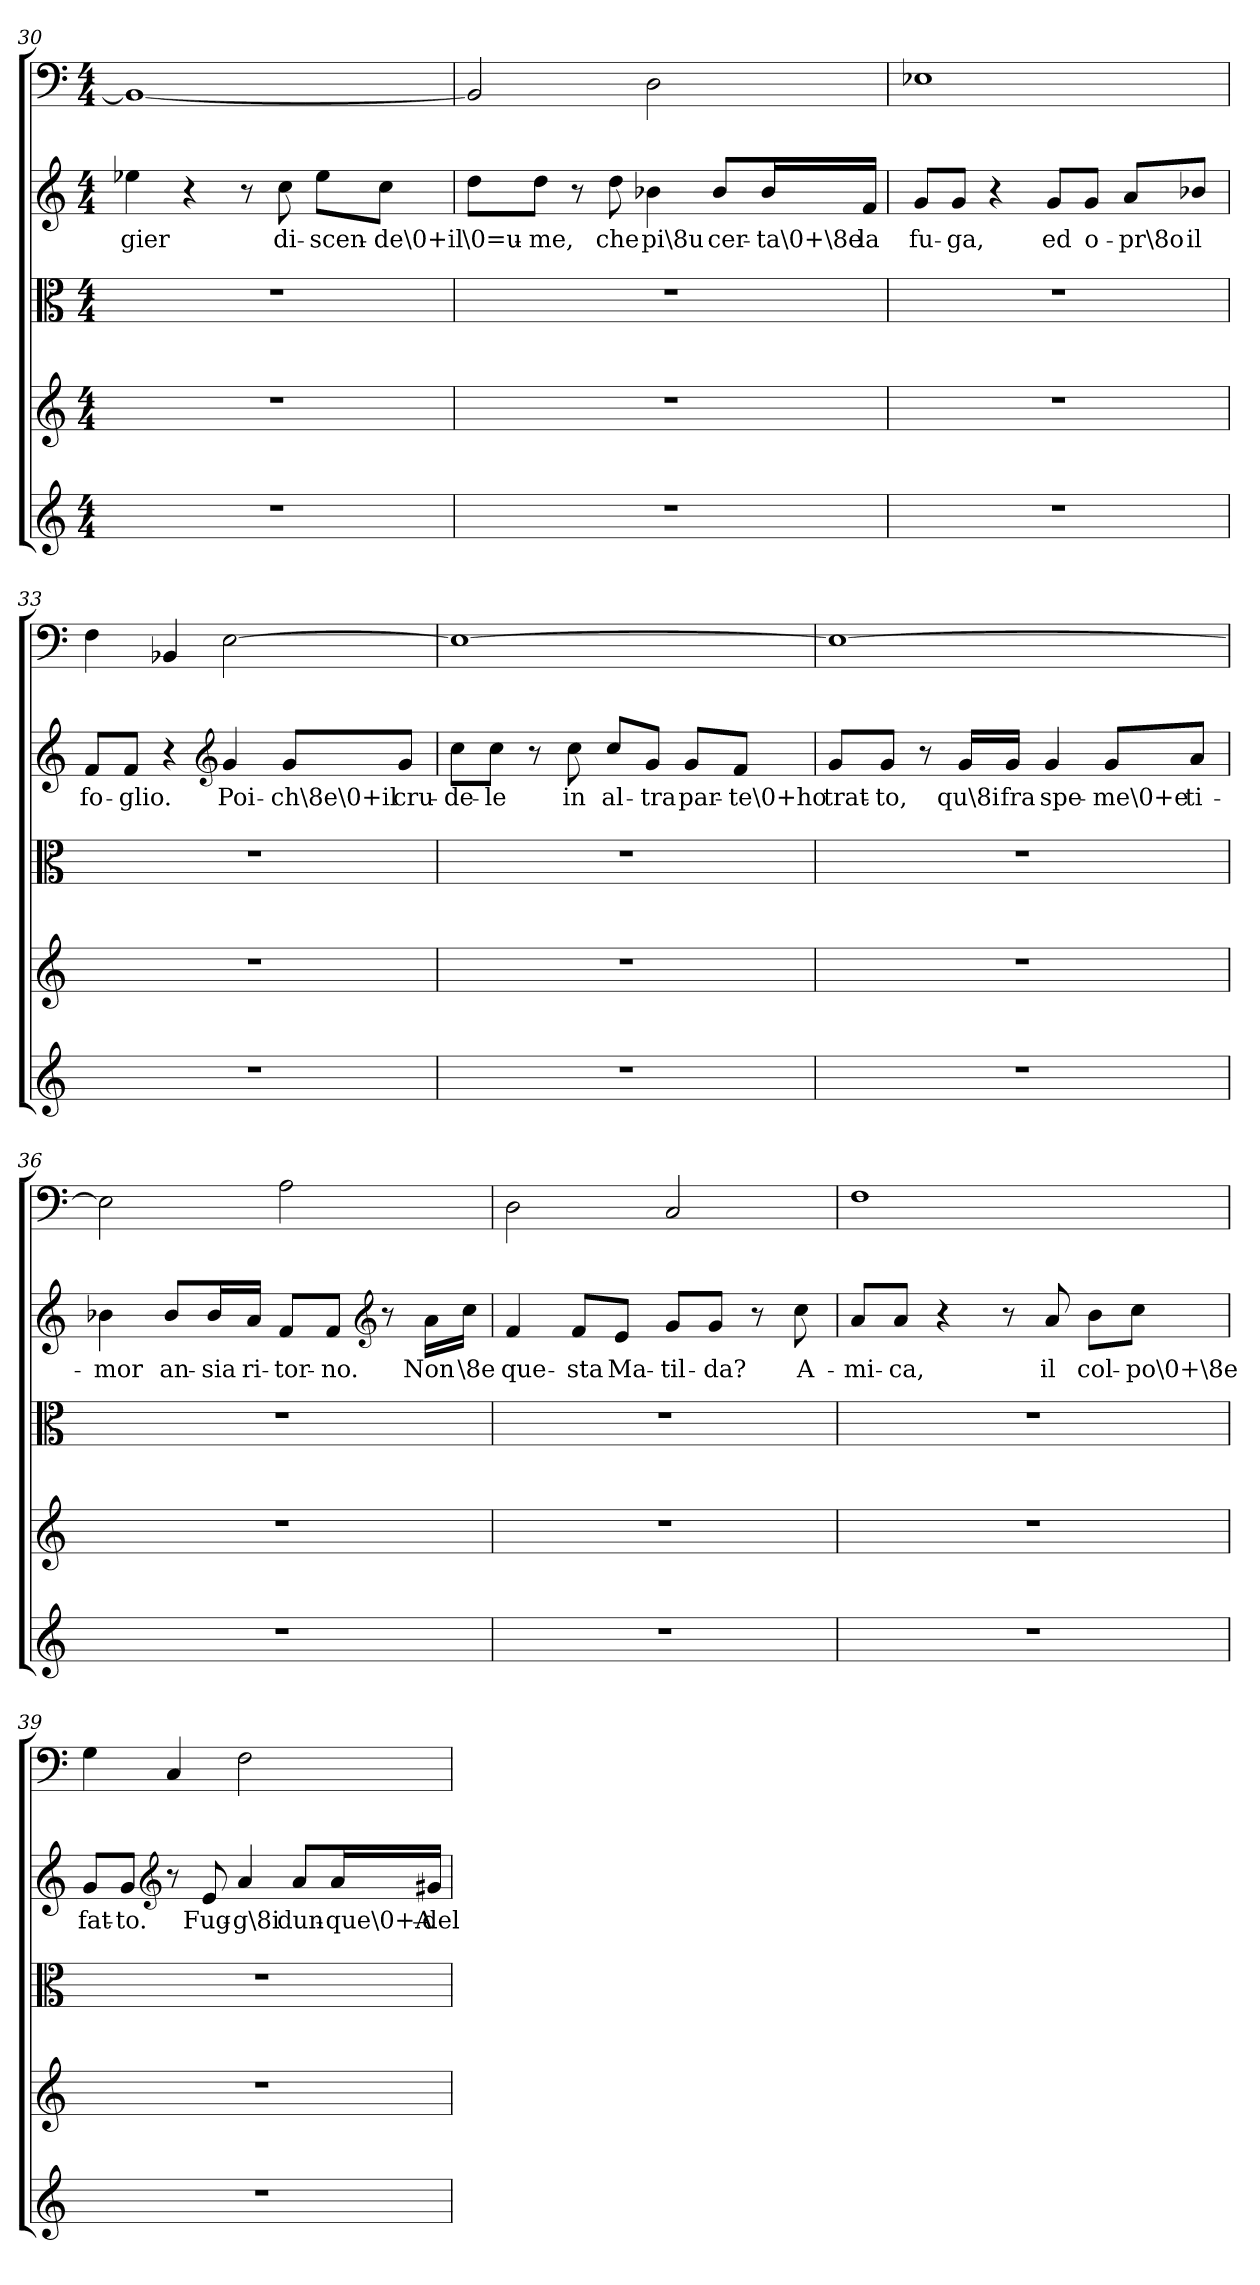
**kern	**kern	**kern	**kern	**text	**kern
*part5	*part4	*part3	*part2	*part2	*part1
*staff5	*staff4	*staff3	*staff2	*staff2	*staff1
*clefG2	*clefG2	*clefC3	*clefG2	*	*clefF4
*k[]	*k[]	*k[]	*k[]	*	*k[]
*C:	*C:	*C:	*C:	*	*C:
*M4/4	*M4/4	*M4/4	*M4/4	*	*M4/4
=30	=30	=30	=30	=30	=30
1r	1r	1r	4ee-X\	-gier	1BB-/_
.	.	.	4r	.	.
.	.	.	8r	.	.
.	.	.	8cc\	di-	.
.	.	.	8ee-\L	-scen-	.
.	.	.	8cc\J	-de\0+il	.
=31	=31	=31	=31	=31	=31
1r	1r	1r	8dd\L	\0=u-	2BB-/]
.	.	.	8dd\J	-me,	.
.	.	.	8r	.	.
.	.	.	8dd\	che	.
.	.	.	4b-X\	pi\8u	2D\
.	.	.	8b-/L	cer-	.
.	.	.	16b-/L	-ta\0+\8e	.
.	.	.	16f/JJ	la	.
=32	=32	=32	=32	=32	=32
1r	1r	1r	8g/L	fu-	1E-X\
.	.	.	8g/J	-ga,	.
.	.	.	4r	.	.
.	.	.	8g/L	ed	.
.	.	.	8g/J	o-	.
.	.	.	8a/L	-pr\8o	.
.	.	.	8b-X/J	il	.
=33	=33	=33	=33	=33	=33
1r	1r	1r	8f/L	fo-	4F\
.	.	.	8f/J	-glio.	.
.	.	.	4r	.	4BB-X/
*	*	*	*clefG2	*	*
.	.	.	4g/	Poi-	[2E\
.	.	.	8g/L	-ch\8e\0+il	.
.	.	.	8g/J	cru-	.
=34	=34	=34	=34	=34	=34
1r	1r	1r	8cc\L	-de-	1E\_
.	.	.	8cc\J	-le	.
.	.	.	8r	.	.
.	.	.	8cc\	in	.
.	.	.	8cc/L	al-	.
.	.	.	8g/J	-tra	.
.	.	.	8g/L	par-	.
.	.	.	8f/J	-te\0+ho	.
=35	=35	=35	=35	=35	=35
1r	1r	1r	8g/L	trat-	1E\_
.	.	.	8g/J	-to,	.
.	.	.	8r	.	.
.	.	.	16g/LL	qu\8i	.
.	.	.	16g/JJ	fra	.
.	.	.	4g/	spe-	.
.	.	.	8g/L	-me\0+e	.
.	.	.	8a/J	ti-	.
=36	=36	=36	=36	=36	=36
1r	1r	1r	4b-X\	-mor	2E\]
.	.	.	8b-/L	an-	.
.	.	.	16b-/L	-sia	.
.	.	.	16a/JJ	ri-	.
.	.	.	8f/L	-tor-	2A\
.	.	.	8f/J	-no.	.
*	*	*	*clefG2	*	*
.	.	.	8r	.	.
.	.	.	16a\LL	Non	.
.	.	.	16cc\JJ	\8e	.
=37	=37	=37	=37	=37	=37
1r	1r	1r	4f/	que-	2D\
.	.	.	8f/L	-sta	.
.	.	.	8e/J	Ma-	.
.	.	.	8g/L	-til-	2C/
.	.	.	8g/J	-da?	.
.	.	.	8r	.	.
.	.	.	8cc\	A-	.
=38	=38	=38	=38	=38	=38
1r	1r	1r	8a/L	-mi-	1F\
.	.	.	8a/J	-ca,	.
.	.	.	4r	.	.
.	.	.	8r	.	.
.	.	.	8a/	il	.
.	.	.	8b\L	col-	.
.	.	.	8cc\J	-po\0+\8e	.
=39	=39	=39	=39	=39	=39
1r	1r	1r	8g/L	fat-	4G\
.	.	.	8g/J	-to.	.
*	*	*	*clefG2	*	*
.	.	.	8r	.	4C/
.	.	.	8e/	Fug-	.
.	.	.	4a/	-g\8i	2F\
.	.	.	8a/L	dun-	.
.	.	.	16a/L	-que\0+A-	.
.	.	.	16g#X/JJ	-del-	.
=	=	=	=	=	=
*-	*-	*-	*-	*-	*-
